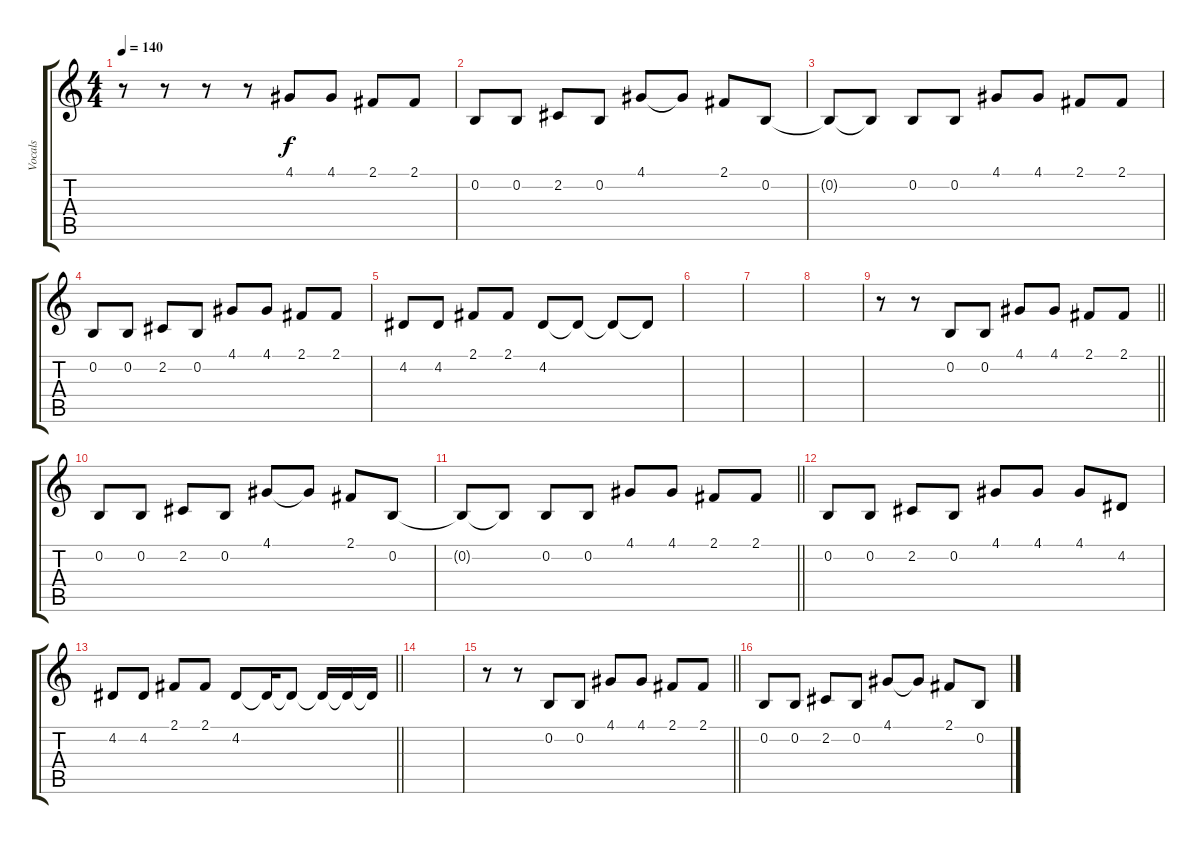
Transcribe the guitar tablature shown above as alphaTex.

\track ("Vocals" "Vocals") {instrument altosax}
\staff {score tabs}
\tuning (E4 B3 G3 D3 A2 E2) {hide}
\ts (4 4)
\tempo 140
\clef g2
\ks c
r.8{dy f} r.8 r.8 r.8 4.1.8 4.1.8 2.1.8 2.1.8 |
0.2.8 0.2.8 2.2.8 0.2.8 4.1.8 4.1{t}.8 2.1.8 0.2.8 |
0.2{t}.8 0.2{t}.8 0.2.8 0.2.8 4.1.8 4.1.8 2.1.8 2.1.8 |
0.2.8 0.2.8 2.2.8 0.2.8 4.1.8 4.1.8 2.1.8 2.1.8 |
4.2.8 4.2.8 2.1.8 2.1.8 4.2.8 4.2{t}.8 4.2{t}.8 4.2{t}.8 |
|
|
|
\barLineRight lightlight
r.8 r.8 0.2.8 0.2.8 4.1.8 4.1.8 2.1.8 2.1.8 |
0.2.8 0.2.8 2.2.8 0.2.8 4.1.8 4.1{t}.8 2.1.8 0.2.8 |
\barLineRight lightlight
0.2{t}.8 0.2{t}.8 0.2.8 0.2.8 4.1.8 4.1.8 2.1.8 2.1.8 |
0.2.8 0.2.8 2.2.8 0.2.8 4.1.8 4.1.8 4.1.8 4.2.8 |
\barLineRight lightlight
4.2.8 4.2.8 2.1.8 2.1.8 4.2.8 4.2{t}.16 4.2{t}.8 4.2{t}.16 4.2{t}.16 4.2{t}.16 |
|
\barLineRight lightlight
r.8 r.8 0.2.8 0.2.8 4.1.8 4.1.8 2.1.8 2.1.8 |
0.2.8 0.2.8 2.2.8 0.2.8 4.1.8 4.1{t}.8 2.1.8 0.2.8
